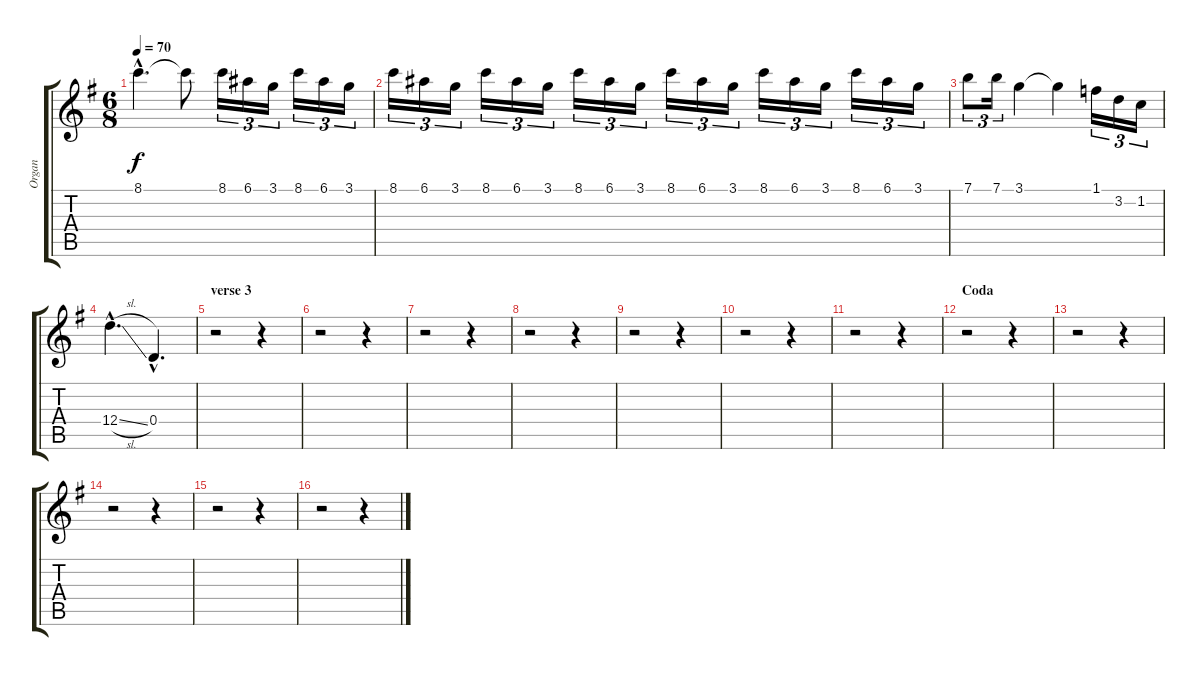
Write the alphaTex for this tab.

\track ("Organ" "Organ") {instrument drawbarorgan}
\staff {score tabs}
\tuning (E5 B4 G4 D4 A3 E3) {hide}
\ts (6 8)
\tempo 70
\clef g2
\ks g
8.1{hac}.4{d dy f} 8.1{t}.8 8.1.16{tu (3 2)} 6.1.16{tu (3 2)} 3.1.16{tu (3 2)} 8.1.16{tu (3 2)} 6.1.16{tu (3 2)} 3.1.16{tu (3 2)} |
8.1.16{tu (3 2)} 6.1.16{tu (3 2)} 3.1.16{tu (3 2)} 8.1.16{tu (3 2)} 6.1.16{tu (3 2)} 3.1.16{tu (3 2)} 8.1.16{tu (3 2)} 6.1.16{tu (3 2)} 3.1.16{tu (3 2)} 8.1.16{tu (3 2)} 6.1.16{tu (3 2)} 3.1.16{tu (3 2)} 8.1.16{tu (3 2)} 6.1.16{tu (3 2)} 3.1.16{tu (3 2)} 8.1.16{tu (3 2)} 6.1.16{tu (3 2)} 3.1.16{tu (3 2)} |
7.1.8{tu (3 2)} 7.1.16{tu (3 2)} 3.1.4 3.1{t}.4 1.1.16{tu (3 2)} 3.2.16{tu (3 2)} 1.2.16{tu (3 2)} |
12.4{sl hac}.4{d} 0.4{hac}.4{d} |
\section ("" "verse 3")
r.2 r.4 |
r.2 r.4 |
r.2 r.4 |
r.2 r.4 |
r.2 r.4 |
r.2 r.4 |
r.2 r.4 |
\section ("" "Coda")
r.2 r.4 |
r.2 r.4 |
r.2 r.4 |
r.2 r.4 |
r.2 r.4
